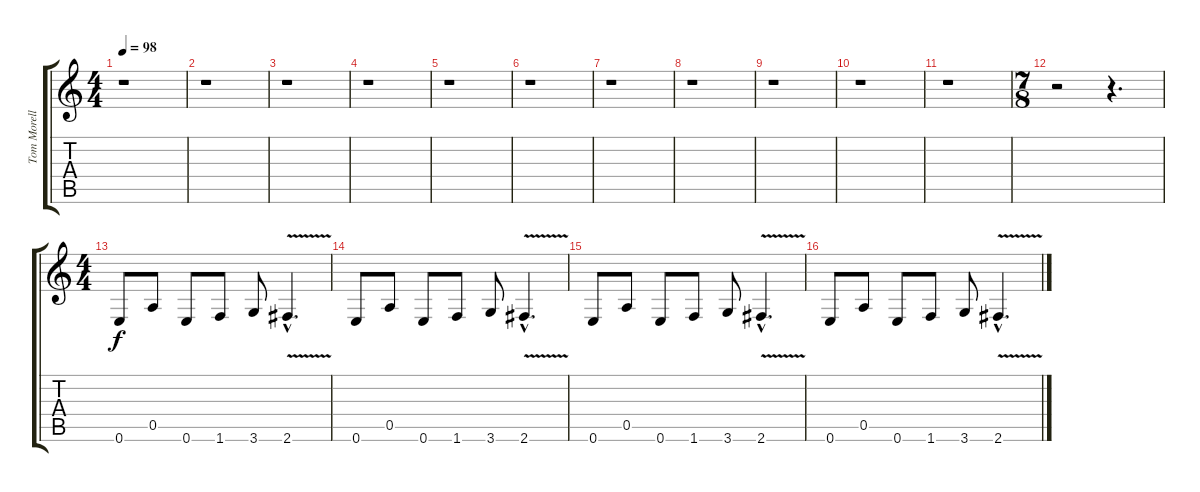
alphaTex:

\track ("Tom Morello" "Tom Morell") {instrument distortionguitar}
\staff {score tabs}
\tuning (E4 B3 G3 D3 A2 E2) {hide}
\ts (4 4)
\tempo 98
\clef g2
\ks c
r.1{dy f} |
r.1 |
r.1 |
r.1 |
r.1 |
r.1 |
r.1 |
r.1 |
r.1 |
r.1 |
r.1 |
\ts (7 8)
r.2 r.4{d} |
\ts (4 4)
0.6.8 0.5.8 0.6.8 1.6.8 3.6.8 2.6{v hac}.4{d} |
0.6.8 0.5.8 0.6.8 1.6.8 3.6.8 2.6{v hac}.4{d} |
0.6.8 0.5.8 0.6.8 1.6.8 3.6.8 2.6{v hac}.4{d} |
0.6.8 0.5.8 0.6.8 1.6.8 3.6.8 2.6{v hac}.4{d}
